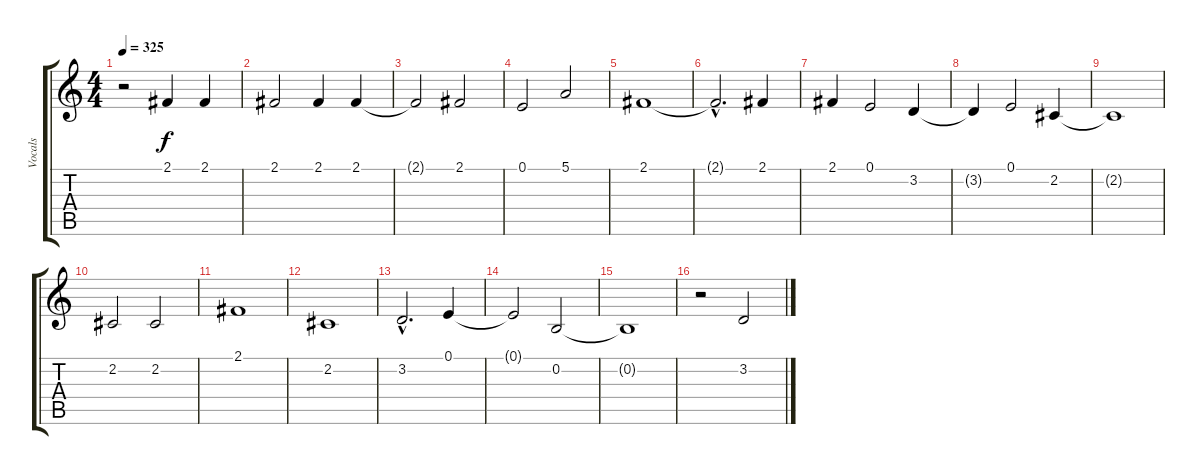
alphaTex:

\track ("Vocals" "Vocals") {instrument tenorsax}
\staff {score tabs}
\tuning (E4 B3 G3 D3 A2 E2) {hide}
\ts (4 4)
\tempo 325
\clef g2
\ks c
r.2{dy f} 2.1.4 2.1.4 |
2.1.2 2.1.4 2.1.4 |
2.1{t}.2 2.1.2 |
0.1.2 5.1.2 |
2.1.1 |
2.1{hac t}.2{d} 2.1.4 |
2.1.4 0.1.2 3.2.4 |
3.2{t}.4 0.1.2 2.2.4 |
2.2{t}.1 |
2.2.2 2.2.2 |
2.1.1 |
2.2.1 |
3.2{hac}.2{d} 0.1.4 |
0.1{t}.2 0.2.2 |
0.2{t}.1 |
r.2 3.2.2
